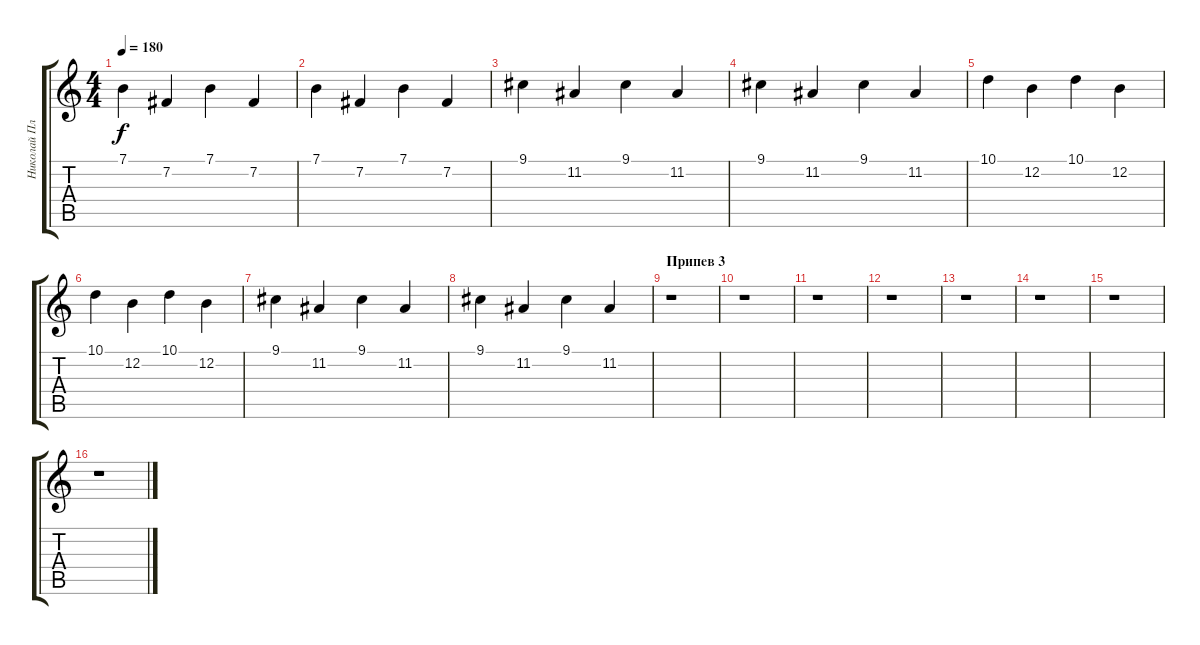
\track ("Николай Плявин" "Николай Пл") {instrument acousticgrandpiano}
\staff {score tabs}
\tuning (E4 B3 G3 D3 A2 E2) {hide}
\ts (4 4)
\tempo 180
\clef g2
\ks c
7.1.4{dy f} 7.2.4 7.1.4 7.2.4 |
7.1.4 7.2.4 7.1.4 7.2.4 |
9.1.4 11.2.4 9.1.4 11.2.4 |
9.1.4 11.2.4 9.1.4 11.2.4 |
10.1.4 12.2.4 10.1.4 12.2.4 |
10.1.4 12.2.4 10.1.4 12.2.4 |
9.1.4 11.2.4 9.1.4 11.2.4 |
9.1.4 11.2.4 9.1.4 11.2.4 |
\section ("" "Припев 3")
r.1 |
r.1 |
r.1 |
r.1 |
r.1 |
r.1 |
r.1 |
r.1
